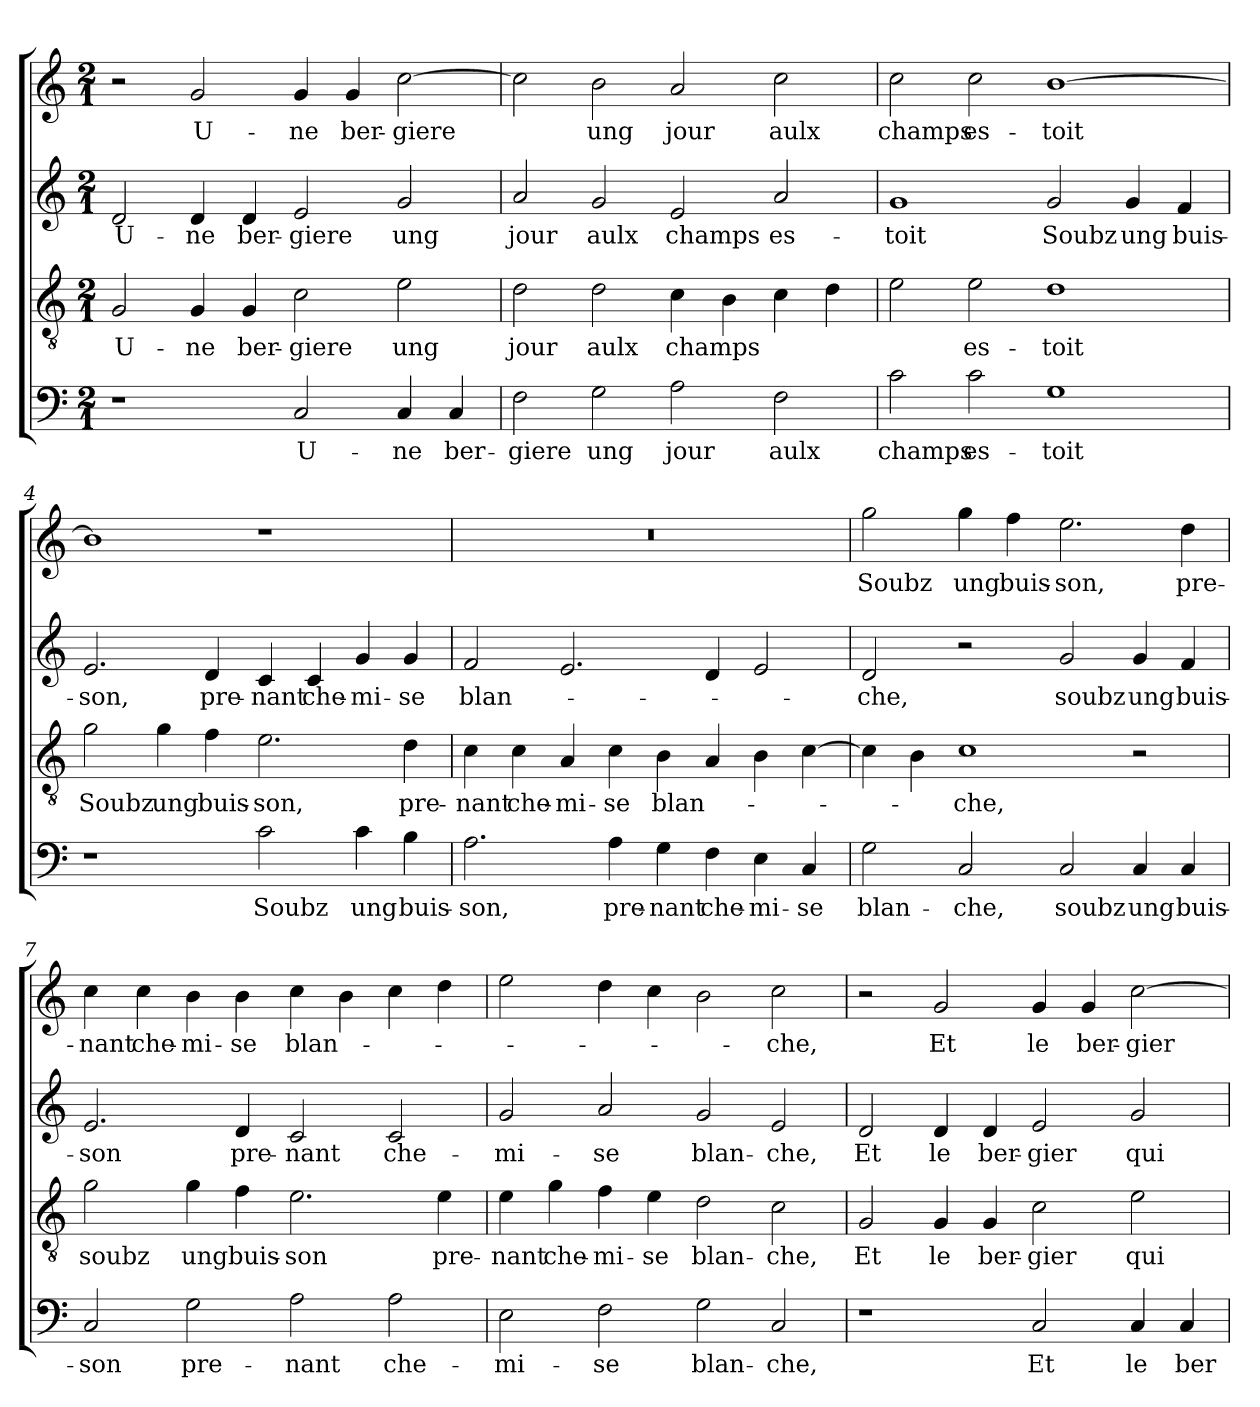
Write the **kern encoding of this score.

**kern	**text	**kern	**text	**kern	**text	**kern	**text
*part4	*part4	*part3	*part3	*part2	*part2	*part1	*part1
*staff4	*staff4	*staff3	*staff3	*staff2	*staff2	*staff1	*staff1
*clefF4	*	*clefGv2	*	*clefG2	*	*clefG2	*
*	*	*ITrd-7c-12	*	*	*	*	*
*k[]	*	*k[]	*	*k[]	*	*k[]	*
*C:	*	*C:	*	*C:	*	*C:	*
*M2/1	*	*M2/1	*	*M2/1	*	*M2/1	*
=1	=1	=1	=1	=1	=1	=1	=1
1r	.	2g/	U-	2d/	U-	2r	.
.	.	4g/	-ne	4d/	-ne	2g/	U-
.	.	4g/	ber-	4d/	ber-	.	.
2C/	U-	2cc\	-giere	2e/	-giere	4g/	-ne
.	.	.	.	.	.	4g/	ber-
4C/	-ne	2ee\	ung	2g/	ung	[2cc\	-giere
4C/	ber-	.	.	.	.	.	.
=2	=2	=2	=2	=2	=2	=2	=2
2F\	-giere	2dd\	jour	2a/	jour	2cc\]	.
2G\	ung	2dd\	aulx	2g/	aulx	2b\	ung
2A\	jour	4cc\	champs	2e/	champs	2a/	jour
.	.	4b\	.	.	.	.	.
2F\	aulx	4cc\	.	2a/	es-	2cc\	aulx
.	.	4dd\	.	.	.	.	.
=3	=3	=3	=3	=3	=3	=3	=3
2c\	champs	2ee\	.	1g/	-toit	2cc\	champs
2c\	es-	2ee\	es-	.	.	2cc\	es-
1G\	-toit	1dd\	-toit	2g/	Soubz	[1b\	-toit
.	.	.	.	4g/	ung	.	.
.	.	.	.	4f/	buis-	.	.
=4	=4	=4	=4	=4	=4	=4	=4
1r	.	2gg\	Soubz	2.e/	-son,	1b\]	.
.	.	4gg\	ung	.	.	.	.
.	.	4ff\	buis-	4d/	pre-	.	.
2c\	Soubz	2.ee\	-son,	4c/	-nant	1r	.
.	.	.	.	4c/	che-	.	.
4c\	ung	.	.	4g/	-mi-	.	.
4B\	buis-	4dd\	pre-	4g/	-se	.	.
!!LO:LB:g=z
=5	=5	=5	=5	=5	=5	=5	=5
2.A\	-son,	4cc\	-nant	2f/	blan-	0r	.
.	.	4cc\	che-	.	.	.	.
.	.	4a/	-mi-	2.e/	.	.	.
4A\	pre-	4cc\	-se	.	.	.	.
4G\	-nant	4b\	blan-	.	.	.	.
4F\	che-	4a/	.	4d/	.	.	.
4E\	-mi-	4b\	.	2e/	.	.	.
4C/	-se	[4cc\	.	.	.	.	.
=6	=6	=6	=6	=6	=6	=6	=6
2G\	blan-	4cc\]	.	2d/	-che,	2gg\	Soubz
.	.	4b\	.	.	.	.	.
2C/	-che,	1cc\	-che,	2r	.	4gg\	ung
.	.	.	.	.	.	4ff\	buis-
2C/	soubz	.	.	2g/	soubz	2.ee\	-son,
4C/	ung	2r	.	4g/	ung	.	.
4C/	buis-	.	.	4f/	buis-	4dd\	pre-
=7	=7	=7	=7	=7	=7	=7	=7
2C/	-son	2gg\	soubz	2.e/	-son	4cc\	-nant
.	.	.	.	.	.	4cc\	che-
2G\	pre-	4gg\	ung	.	.	4b\	-mi-
.	.	4ff\	buis-	4d/	pre-	4b\	-se
2A\	-nant	2.ee\	-son	2c/	-nant	4cc\	blan-
.	.	.	.	.	.	4b\	.
2A\	che-	.	.	2c/	che-	4cc\	.
.	.	4ee\	pre-	.	.	4dd\	.
=8	=8	=8	=8	=8	=8	=8	=8
2E\	-mi-	4ee\	-nant	2g/	-mi-	2ee\	.
.	.	4gg\	che-	.	.	.	.
2F\	-se	4ff\	-mi-	2a/	-se	4dd\	.
.	.	4ee\	-se	.	.	4cc\	.
2G\	blan-	2dd\	blan-	2g/	blan-	2b\	.
2C/	-che,	2cc\	-che,	2e/	-che,	2cc\	-che,
!!LO:LB:g=z
=9	=9	=9	=9	=9	=9	=9	=9
1r	.	2g/	Et	2d/	Et	2r	.
.	.	4g/	le	4d/	le	2g/	Et
.	.	4g/	ber-	4d/	ber-	.	.
2C/	Et	2cc\	-gier	2e/	-gier	4g/	le
.	.	.	.	.	.	4g/	ber-
4C/	le	2ee\	qui	2g/	qui	[2cc\	-gier
4C/	ber-	.	.	.	.	.	.
=	=	=	=	=	=	=	=
*-	*-	*-	*-	*-	*-	*-	*-
